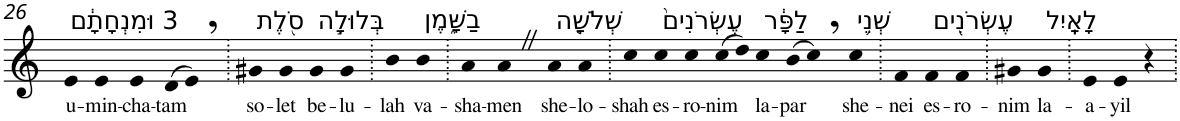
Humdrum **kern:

**kern	**text
*part1	*part1
*staff1	*staff1
*I"Piano	*
*I'Pno	*
!!LO:PB:g=z
*clefG2	*
*k[]	*
=26	=26
!LO:TX:a:t=3 וּמִנְחָתָ֔ם	!
!	!LO:LY:b
4e	u-
!	!LO:LY:b
4e	-min-
!	!LO:LY:b
4e	-cha-
!	!LO:LY:b
(>8d	-tam
8e,)	.
=27.	=27.
!LO:TX:a:t=סֹ֖לֶת	!
!	!LO:LY:b
4g#X	so-
!	!LO:LY:b
4g#	-let
!LO:TX:a:t=בְּלוּלָ֣ה	!
!	!LO:LY:b
4g#	be-
!	!LO:LY:b
4g#	-lu-
=28.	=28.
!	!LO:LY:b
4b	-lah
!LO:TX:a:t=בַשָּׁ֑מֶן	!
!	!LO:LY:b
4b	va-
=29.	=29.
!	!LO:LY:b
4a	-sha-
!	!LO:LY:b
4aZ	-men
!LO:TX:a:t=שְׁלֹשָׁ֤ה	!
!	!LO:LY:b
4a	she-
!	!LO:LY:b
4a	-lo-
=30.	=30.
!	!LO:LY:b
4cc	-shah
!LO:TX:a:t=עֶשְׂרֹנִים֙	!
!	!LO:LY:b
4cc	es-
!	!LO:LY:b
4cc	-ro-
!	!LO:LY:b
(>8cc	-nim
8dd)	.
!LO:TX:a:t=לַפָּ֔ר	!
!	!LO:LY:b
4cc	la-
!	!LO:LY:b
(>8b	-par
8cc,)	.
!LO:TX:a:t=שְׁנֵ֥י	!
!	!LO:LY:b
4cc	she-
=31.	=31.
!	!LO:LY:b
4f	-nei
!LO:TX:a:t=עֶשְׂרֹנִ֖ים	!
!	!LO:LY:b
4f	es-
!	!LO:LY:b
4f	-ro-
=32.	=32.
!	!LO:LY:b
4g#X	-nim
!LO:TX:a:t=לָאָֽיִל	!
!	!LO:LY:b
4g#	la-
=33.	=33.
!	!LO:LY:b
4e	-a-
!	!LO:LY:b
4e	-yil
4r	.
=.	=.
*-	*-
